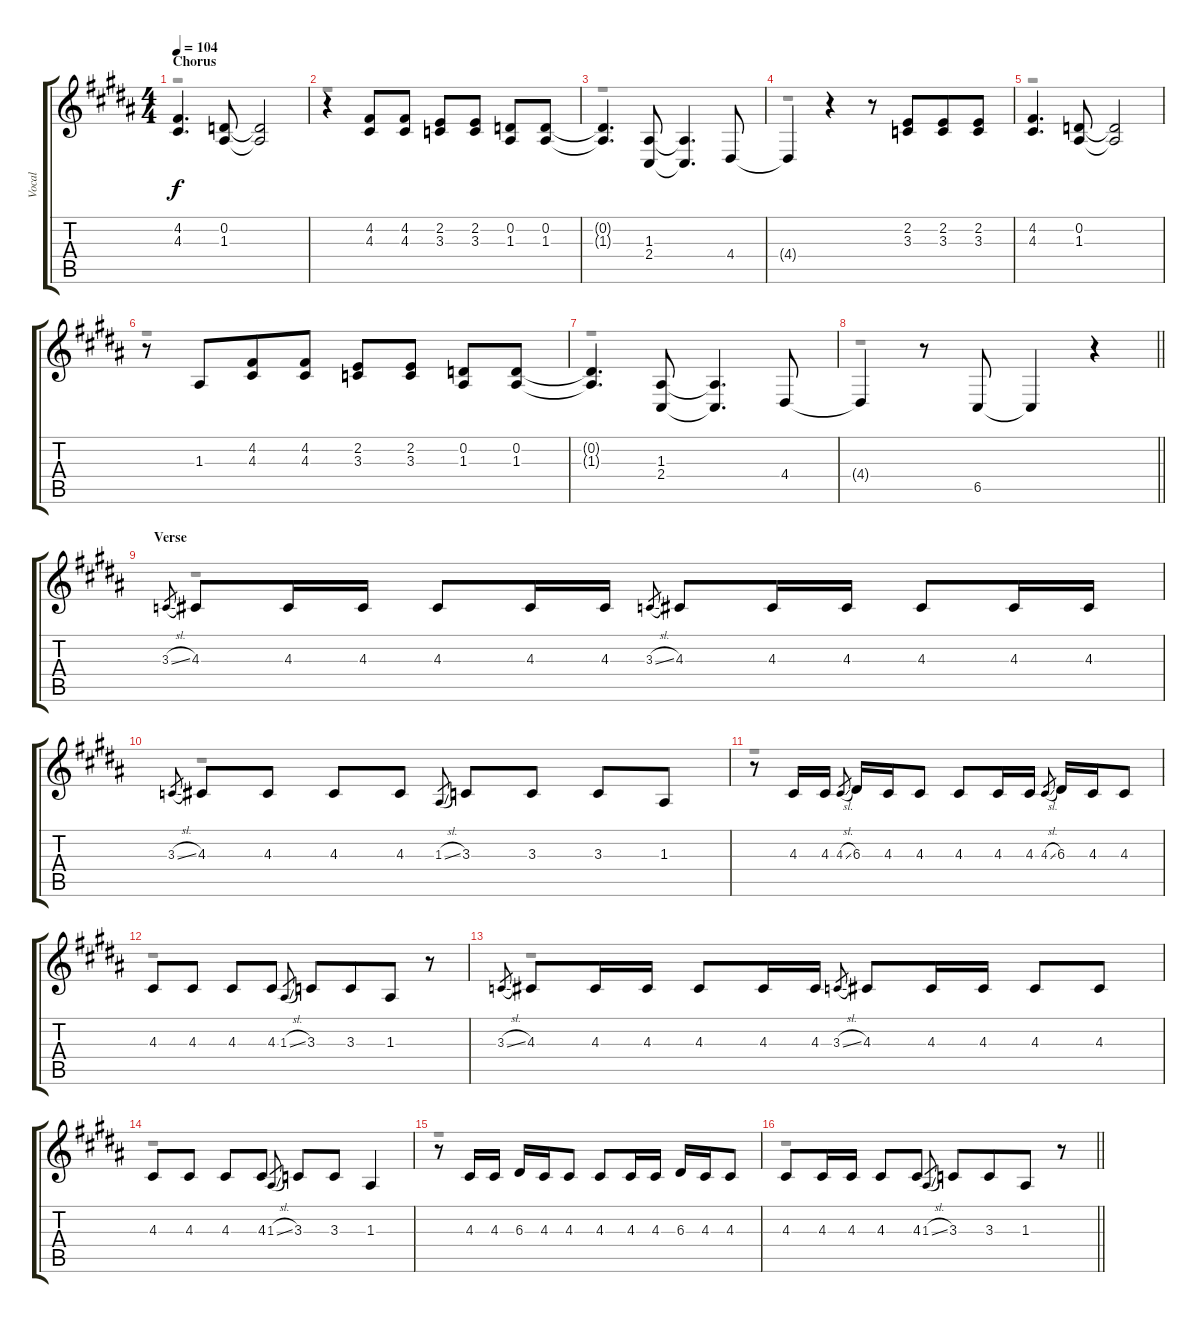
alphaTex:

\track ("Vocal" "Vocal") {instrument lead2sawtooth}
\staff {score tabs}
\tuning (E4 D4 A3 B2 G2 E2) {hide}
\voice
\ts (4 4)
\section ("" "Chorus")
\tempo 104
\clef g2
\ks b
(4.2 4.3).4{d dy f} (0.2 1.3).8 (0.2{t} 1.3{t}).2 |
r.4 (4.2 4.3).8 (4.2 4.3).8 (2.2 3.3).8 (2.2 3.3).8 (0.2 1.3).8 (0.2 1.3).8 |
(0.2{t} 1.3{t}).4{d} (1.3 2.4).8 (1.3{t} 2.4{t}).4{d} 4.4.8 |
4.4{t}.4 r.4 r.8 (2.2 3.3).8{beam merge} (2.2 3.3).8 (2.2 3.3).8 |
(4.2 4.3).4{d} (0.2 1.3).8 (0.2{t} 1.3{t}).2 |
r.8 1.3.8{beam merge} (4.2 4.3).8 (4.2 4.3).8 (2.2 3.3).8 (2.2 3.3).8 (0.2 1.3).8 (0.2 1.3).8 |
(0.2{t} 1.3{t}).4{d} (1.3 2.4).8 (1.3{t} 2.4{t}).4{d} 4.4.8 |
\barLineRight lightlight
4.4{t}.4 r.8 6.5.8 6.5{t}.4 r.4 |
\section ("" "Verse")
3.3{sl}.8{gr} 4.3.8 4.3.16 4.3.16 4.3.8 4.3.16 4.3.16 3.3{sl}.8{gr} 4.3.8 4.3.16 4.3.16 4.3.8 4.3.16 4.3.16 |
3.3{sl}.8{gr} 4.3.8 4.3.8 4.3.8 4.3.8 1.3{sl}.8{gr} 3.3.8 3.3.8 3.3.8 1.3.8 |
r.8 4.3.16 4.3.16 4.3{sl}.8{gr} 6.3.16 4.3.16 4.3.8 4.3.8 4.3.16 4.3.16 4.3{sl}.8{gr} 6.3.16 4.3.16 4.3.8 |
4.3.8 4.3.8 4.3.8 4.3.8 1.3{sl}.8{gr} 3.3.8 3.3.8{beam merge} 1.3.8 r.8 |
3.3{sl}.8{gr} 4.3.8 4.3.16 4.3.16 4.3.8 4.3.16 4.3.16 3.3{sl}.8{gr} 4.3.8 4.3.16 4.3.16 4.3.8 4.3.8 |
4.3.8 4.3.8 4.3.8 4.3.8 1.3{sl}.8{gr} 3.3.8 3.3.8{beam merge} 1.3.4 |
r.8 4.3.16 4.3.16 6.3.16 4.3.16 4.3.8 4.3.8 4.3.16 4.3.16 6.3.16 4.3.16 4.3.8 |
\barLineRight lightlight
4.3.8 4.3.16 4.3.16 4.3.8 4.3.8 1.3{sl}.8{gr} 3.3.8 3.3.8{beam merge} 1.3.8 r.8
\voice
\clef g2
\ottava regular
\simile none
\ks b
r.1{dy f} |
r.1 |
r.1 |
r.1 |
r.1 |
r.1 |
r.1 |
\barLineRight lightlight
r.1 |
r.1 |
r.1 |
r.1 |
r.1 |
r.1 |
r.1 |
r.1 |
\barLineRight lightlight
r.1
